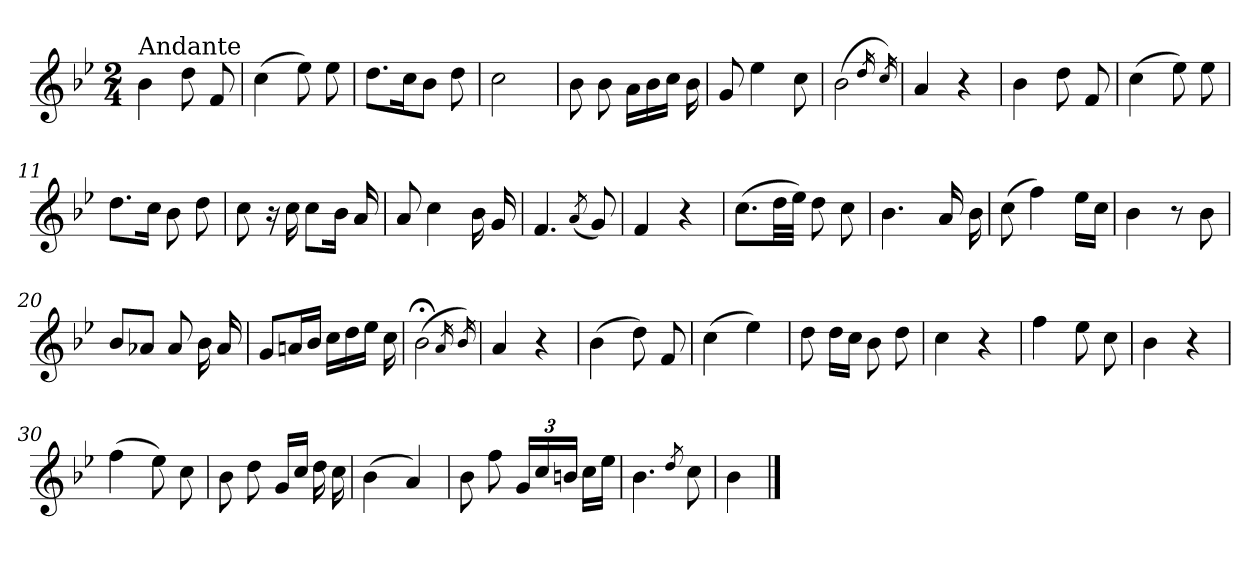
**kern
*part1
*staff1
*clefG2
*k[b-e-]
*B-:
*M2/4
=1
!LO:TX:a:t=Andante
4b-\
8dd\
8f/
=2
(>4cc\
8ee-\)
8ee-\
=3
8.dd\L
16cc\k
8b-\J
8dd\
=4
2cc\
=5
8b-\
8b-\
16a\LL
16b-\
16cc\JJ
16b-\
=6
8g/
4ee-\
8cc\
=7
(>2b-\
16qdd/
16qcc/)
=8
4a/
4r
=9
4b-\
8dd\
8f/
!!LO:LB:g=z
=10
(>4cc\
8ee-\)
8ee-\
=11
8.dd\L
16cc\Jk
8b-\
8dd\
=12
8cc\
16r
16cc\
8cc\L
16b-\Jk
16a/
=13
8a/
4cc\
16b-\
16g/
=14
4.f/
(<8qa/
8g/)
=15
4f/
4r
=16
(>8.cc\L
32dd\LL
32ee-\JJJ)
8dd\
8cc\
=17
4.b-\
16a/
16b-\
=18
(>8cc\
4ff\)
16ee-\LL
16cc\JJ
!!LO:LB:g=z
=19
4b-\
8r
8b-\
=20
8b-/L
8a-X/J
8a-/
16b-\
16a-/
=21
8g/L
16an/L
16b-/JJ
16cc\LL
16dd\
16ee-\JJ
16cc\
=22
(>2b-;<\
16qa/
16qb-/)
=23
4a/
4r
=24
(>4b-\
8dd\)
8f/
=25
(>4cc\
4ee-\)
=26
8dd\
16dd\LL
16cc\JJ
8b-\
8dd\
=27
4cc\
4r
!!LO:LB:g=z
=28
4ff\
8ee-\
8cc\
=29
4b-\
4r
=30
(>4ff\
8ee-\)
8cc\
=31
8b-\
8dd\
16g/LL
16cc/JJ
16dd\
16cc\
=32
(>4b-\
4a/)
=33
8b-\
8ff\
24g/LL
24cc/
24bn/JJ
16cc\LL
16ee-\JJ
=34
4.b-\
8qdd/
8cc\
=35
4b-\
==
*-
